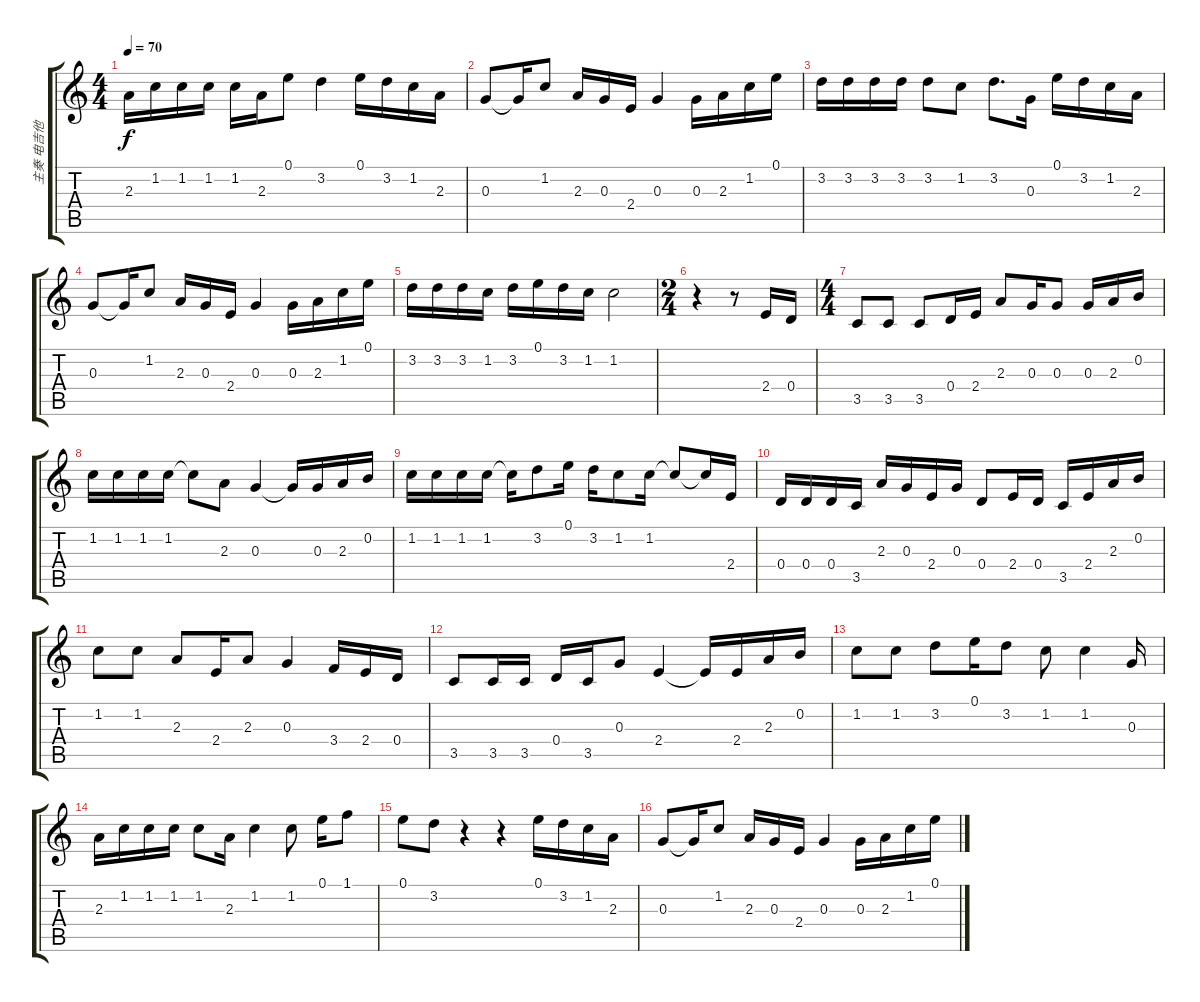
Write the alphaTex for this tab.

\track ("主奏 电吉他" "主奏 电吉他") {instrument electricguitarmuted}
\staff {score tabs}
\tuning (E4 B3 G3 D3 A2 E2) {hide}
\ts (4 4)
\tempo 70
\clef g2
\ks c
2.3.16{dy f} 1.2.16 1.2.16 1.2.16 1.2.16 2.3.16 0.1.8 3.2.4 0.1.16 3.2.16 1.2.16 2.3.16 |
0.3.8 0.3{t}.16 1.2.8 2.3.16 0.3.16 2.4.16 0.3.4 0.3.16 2.3.16 1.2.16 0.1.16 |
3.2.16 3.2.16 3.2.16 3.2.16 3.2.8 1.2.8 3.2.8{d} 0.3.16 0.1.16 3.2.16 1.2.16 2.3.16 |
0.3.8 0.3{t}.16 1.2.8 2.3.16 0.3.16 2.4.16 0.3.4 0.3.16 2.3.16 1.2.16 0.1.16 |
3.2.16 3.2.16 3.2.16 1.2.16 3.2.16 0.1.16 3.2.16 1.2.16 1.2.2 |
\ts (2 4)
r.4 r.8 2.4.16 0.4.16 |
\ts (4 4)
3.5.8 3.5.8 3.5.8 0.4.16 2.4.16 2.3.8 0.3.16 0.3.8 0.3.16 2.3.16 0.2.16 |
1.2.16 1.2.16 1.2.16 1.2.16 1.2{t}.8 2.3.8 0.3.4 0.3{t}.16 0.3.16 2.3.16 0.2.16 |
1.2.16 1.2.16 1.2.16 1.2.16 1.2{t}.16 3.2.8 0.1.16 3.2.16 1.2.8 1.2.16 1.2{t}.8 1.2{t}.16 2.4.16 |
0.4.16 0.4.16 0.4.16 3.5.16 2.3.16 0.3.16 2.4.16 0.3.16 0.4.8 2.4.16 0.4.16 3.5.16 2.4.16 2.3.16 0.2.16 |
1.2.8 1.2.8 2.3.8 2.4.16 2.3.8 0.3.4 3.4.16 2.4.16 0.4.16 |
3.5.8 3.5.16 3.5.16 0.4.16 3.5.16 0.3.8 2.4.4 2.4{t}.16 2.4.16 2.3.16 0.2.16 |
1.2.8 1.2.8 3.2.8 0.1.16 3.2.8 1.2.8 1.2.4 0.3.16 |
2.3.16 1.2.16 1.2.16 1.2.16 1.2.8 2.3.16 1.2.4 1.2.8 0.1.16 1.1.8 |
0.1.8 3.2.8 r.4 r.4 0.1.16 3.2.16 1.2.16 2.3.16 |
0.3.8 0.3{t}.16 1.2.8 2.3.16 0.3.16 2.4.16 0.3.4 0.3.16 2.3.16 1.2.16 0.1.16
